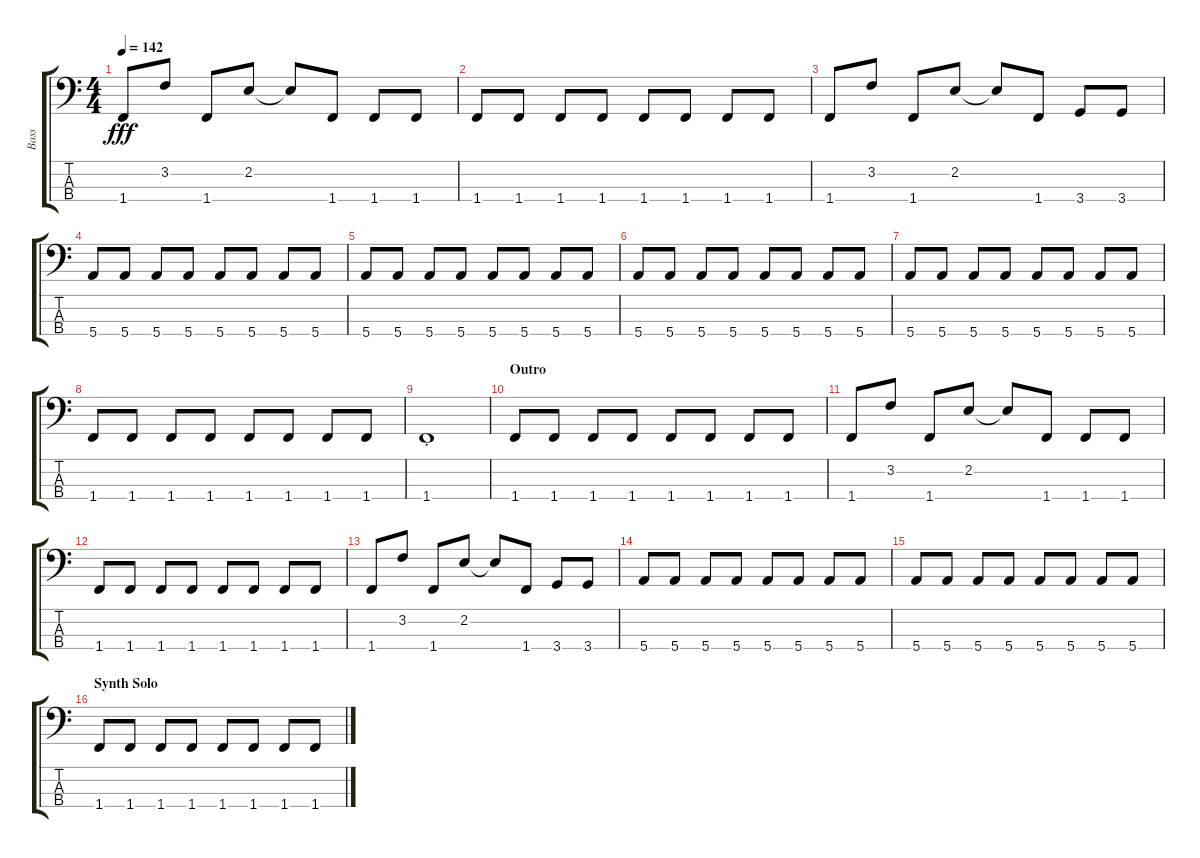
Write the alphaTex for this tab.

\track ("Bass" "Bass") {instrument electricbasspick}
\staff {score tabs}
\tuning (G2 D2 A1 E1) {hide}
\ts (4 4)
\tempo 142
\clef f4
\ks c
1.4.8{dy fff} 3.2.8 1.4.8 2.2.8 2.2{t}.8 1.4.8 1.4.8 1.4.8 |
1.4.8 1.4.8 1.4.8 1.4.8 1.4.8 1.4.8 1.4.8 1.4.8 |
1.4.8 3.2.8 1.4.8 2.2.8 2.2{t}.8 1.4.8 3.4.8 3.4.8 |
5.4.8 5.4.8 5.4.8 5.4.8 5.4.8 5.4.8 5.4.8 5.4.8 |
5.4.8 5.4.8 5.4.8 5.4.8 5.4.8 5.4.8 5.4.8 5.4.8 |
5.4.8 5.4.8 5.4.8 5.4.8 5.4.8 5.4.8 5.4.8 5.4.8 |
5.4.8 5.4.8 5.4.8 5.4.8 5.4.8 5.4.8 5.4.8 5.4.8 |
1.4.8 1.4.8 1.4.8 1.4.8 1.4.8 1.4.8 1.4.8 1.4.8 |
1.4{st}.1 |
\section ("" "Outro")
1.4.8 1.4.8 1.4.8 1.4.8 1.4.8 1.4.8 1.4.8 1.4.8 |
1.4.8 3.2.8 1.4.8 2.2.8 2.2{t}.8 1.4.8 1.4.8 1.4.8 |
1.4.8 1.4.8 1.4.8 1.4.8 1.4.8 1.4.8 1.4.8 1.4.8 |
1.4.8 3.2.8 1.4.8 2.2.8 2.2{t}.8 1.4.8 3.4.8 3.4.8 |
5.4.8 5.4.8 5.4.8 5.4.8 5.4.8 5.4.8 5.4.8 5.4.8 |
5.4.8 5.4.8 5.4.8 5.4.8 5.4.8 5.4.8 5.4.8 5.4.8 |
\section ("" "Synth Solo")
1.4.8 1.4.8 1.4.8 1.4.8 1.4.8 1.4.8 1.4.8 1.4.8
